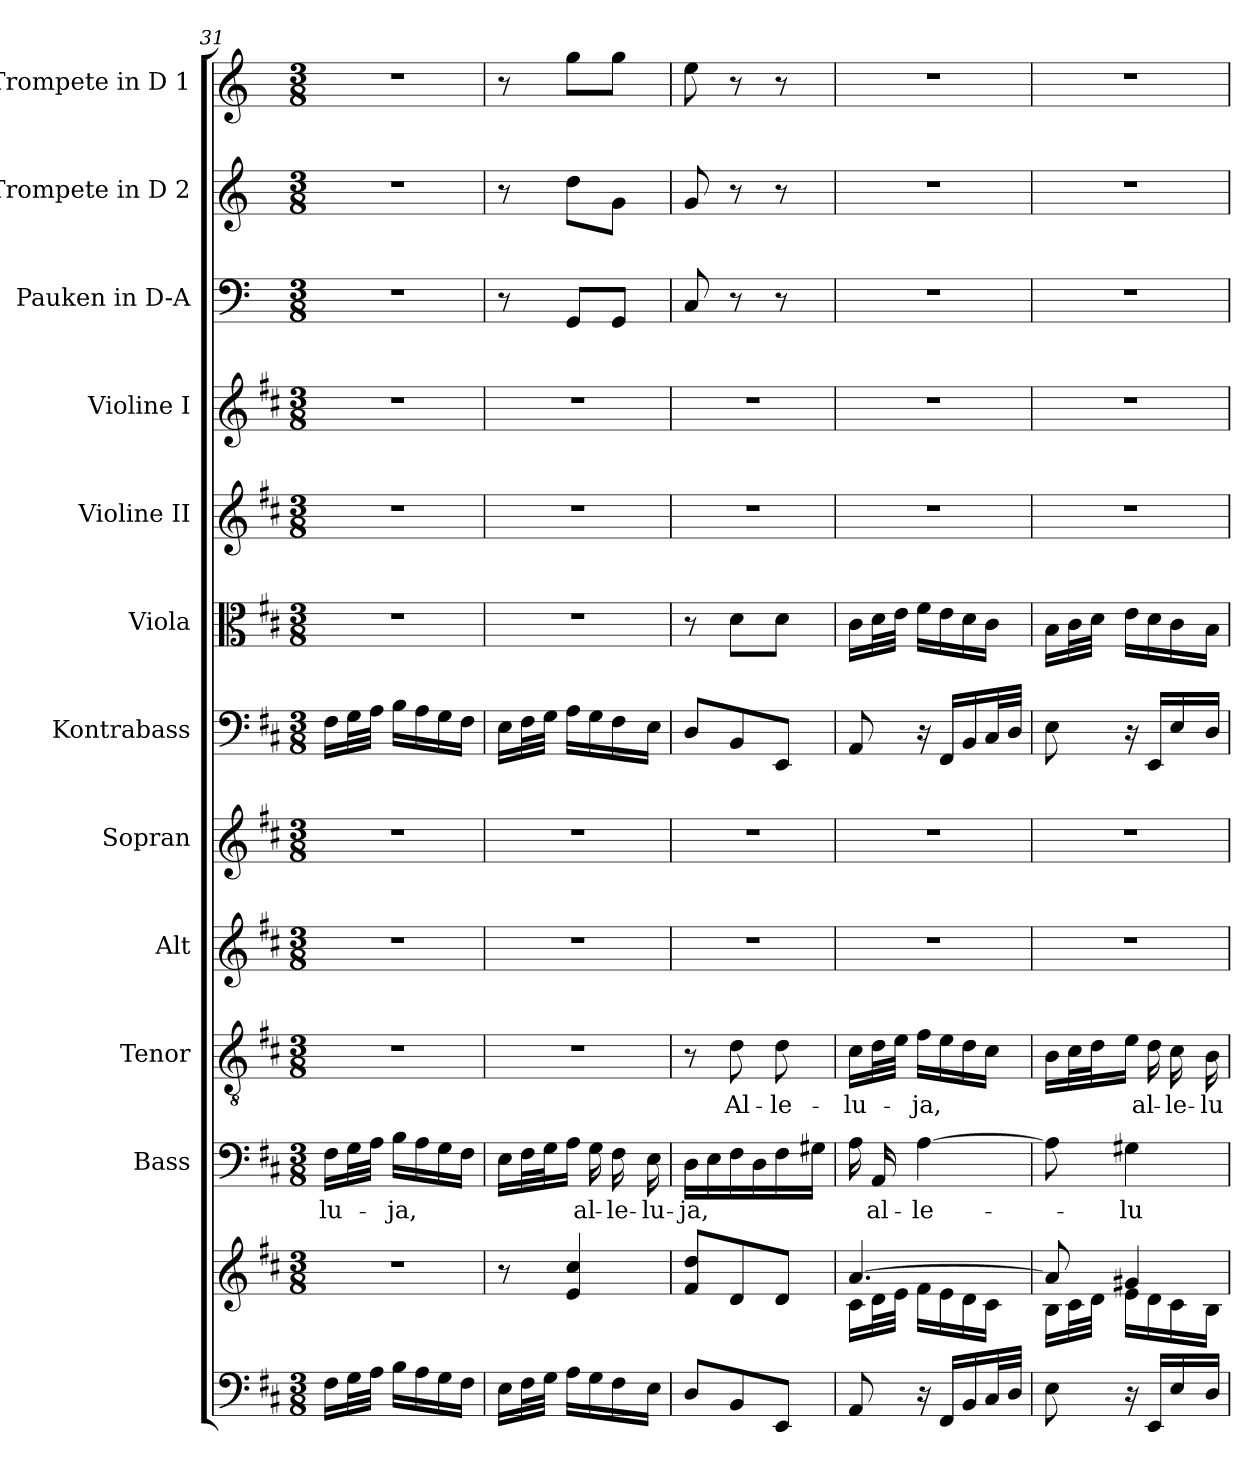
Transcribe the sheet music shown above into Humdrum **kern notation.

**kern	**kern	**kern	**text	**kern	**text	**kern	**kern	**kern	**kern	**kern	**kern	**kern	**kern	**kern
*part12	*part12	*part11	*part11	*part10	*part10	*part9	*part8	*part7	*part6	*part5	*part4	*part3	*part2	*part1
*staff13	*staff12	*staff11	*staff11	*staff10	*staff10	*staff9	*staff8	*staff7	*staff6	*staff5	*staff4	*staff3	*staff2	*staff1
*	*	*I"Bass	*	*I"Tenor	*	*I"Alt	*I"Sopran	*I"Kontrabass	*I"Viola	*I"Violine II	*I"Violine I	*I"Pauken in D-A	*I"Trompete in D 2	*I"Trompete in D 1
*	*	*I'B.	*	*I'T.	*	*I'A.	*I'S.	*I'Kb.	*I'Vla.	*I'Vl. II	*I'Vl. I	*I'Pauk.	*I'Trp. D 2	*I'Trp. D 1
*clefF4	*clefG2	*clefF4	*	*clefGv2	*	*clefG2	*clefG2	*clefF4	*clefC3	*clefG2	*clefG2	*clefF4	*clefG2	*clefG2
*	*	*	*	*	*	*	*	*ITrd7c12	*	*	*	*ITrd-1c-2	*ITrd-1c-2	*ITrd-1c-2
*k[f#c#]	*k[f#c#]	*k[f#c#]	*	*k[f#c#]	*	*k[f#c#]	*k[f#c#]	*k[f#c#]	*k[f#c#]	*k[f#c#]	*k[f#c#]	*k[f#c#]	*k[f#c#]	*k[f#c#]
*D:	*D:	*D:	*	*D:	*	*D:	*D:	*D:	*D:	*D:	*D:	*D:	*D:	*D:
*M3/8	*M3/8	*M3/8	*	*M3/8	*	*M3/8	*M3/8	*M3/8	*M3/8	*M3/8	*M3/8	*M3/8	*M3/8	*M3/8
=31	=31	=31	=31	=31	=31	=31	=31	=31	=31	=31	=31	=31	=31	=31
!	!	!	!LO:LY:b	!	!	!	!	!	!	!	!	!	!	!
16F#\LL	4.r	16F#\LL	-lu-	4.r	.	4.r	4.r	16FF#\LL	4.r	4.r	4.r	4.r	4.r	4.r
32G\L	.	32G\L	.	.	.	.	.	32GG\L	.	.	.	.	.	.
32A\JJJ	.	32A\JJJ	.	.	.	.	.	32AA\JJJ	.	.	.	.	.	.
!	!	!	!LO:LY:b	!	!	!	!	!	!	!	!	!	!	!
16B\LL	.	16B\LL	-ja,	.	.	.	.	16BB\LL	.	.	.	.	.	.
16A\	.	16A\	.	.	.	.	.	16AA\	.	.	.	.	.	.
16G\	.	16G\	.	.	.	.	.	16GG\	.	.	.	.	.	.
16F#\JJ	.	16F#\JJ	.	.	.	.	.	16FF#\JJ	.	.	.	.	.	.
!!LO:PB:g=z
=32	=32	=32	=32	=32	=32	=32	=32	=32	=32	=32	=32	=32	=32	=32
16E\LL	8r	16E\LL	.	4.r	.	4.r	4.r	16EE\LL	4.r	4.r	4.r	8r	8r	8r
32F#\L	.	32F#\L	.	.	.	.	.	32FF#\L	.	.	.	.	.	.
32G\JJJ	.	32G\J	.	.	.	.	.	32GG\JJJ	.	.	.	.	.	.
16A\LL	4e/ 4cc#/	16A\JJ	.	.	.	.	.	16AA\LL	.	.	.	8AA/L	8ee\L	8aa\L
!	!	!	!LO:LY:b	!	!	!	!	!	!	!	!	!	!	!
16G\	.	16G\	al-	.	.	.	.	16GG\	.	.	.	.	.	.
!	!	!	!LO:LY:b	!	!	!	!	!	!	!	!	!	!	!
16F#\	.	16F#\	-le-	.	.	.	.	16FF#\	.	.	.	8AA/J	8a\J	8aa\J
!	!	!	!LO:LY:b	!	!	!	!	!	!	!	!	!	!	!
16E\JJ	.	16E\	-lu-	.	.	.	.	16EE\JJ	.	.	.	.	.	.
=33	=33	=33	=33	=33	=33	=33	=33	=33	=33	=33	=33	=33	=33	=33
!	!	!	!LO:LY:b	!	!	!	!	!	!	!	!	!	!	!
8D/L	8f#/ 8dd/L	16D\LL	-ja,	8r	.	4.r	4.r	8DD/L	8r	4.r	4.r	8D/	8a/	8ff#\
.	.	16E\	.	.	.	.	.	.	.	.	.	.	.	.
!	!	!	!	!	!LO:LY:b	!	!	!	!	!	!	!	!	!
8BB/	8d/	16F#\	.	8d\	Al-	.	.	8BBB/	8d\L	.	.	8r	8r	8r
.	.	16D\	.	.	.	.	.	.	.	.	.	.	.	.
!	!	!	!	!	!LO:LY:b	!	!	!	!	!	!	!	!	!
8EE/J	8d/J	16F#\	.	8d\	-le-	.	.	8EEE/J	8d\J	.	.	8r	8r	8r
.	.	16G#X\JJ	.	.	.	.	.	.	.	.	.	.	.	.
=34	=34	=34	=34	=34	=34	=34	=34	=34	=34	=34	=34	=34	=34	=34
*	*^	*	*	*	*	*	*	*	*	*	*	*	*	*
!	!	!	!	!	!	!LO:LY:b	!	!	!	!	!	!	!	!	!
8AA/	[>4.a/	16c#\LL	16A\	.	16c#\LL	-lu-	4.r	4.r	8AAA/	16c#\LL	4.r	4.r	4.r	4.r	4.r
!	!	!	!	!LO:LY:b	!	!	!	!	!	!	!	!	!	!	!
.	.	32d\L	16AA/	al-	32d\L	.	.	.	.	32d\L	.	.	.	.	.
.	.	32e\JJJ	.	.	32e\JJJ	.	.	.	.	32e\JJJ	.	.	.	.	.
!	!	!	!	!LO:LY:b	!	!LO:LY:b	!	!	!	!	!	!	!	!	!
16r	.	16f#\LL	[4A\	-le-	16f#\LL	-ja,	.	.	16r	16f#\LL	.	.	.	.	.
16FF#/LL	.	16e\	.	.	16e\	.	.	.	16FFF#/LL	16e\	.	.	.	.	.
16BB/	.	16d\	.	.	16d\	.	.	.	16BBB/	16d\	.	.	.	.	.
32C#/L	.	16c#\JJ	.	.	16c#\JJ	.	.	.	32CC#/L	16c#\JJ	.	.	.	.	.
32D/JJJ	.	.	.	.	.	.	.	.	32DD/JJJ	.	.	.	.	.	.
=35	=35	=35	=35	=35	=35	=35	=35	=35	=35	=35	=35	=35	=35	=35	=35
8E\	8a/]	16B\LL	8A\]	.	16B\LL	.	4.r	4.r	8EE\	16B\LL	4.r	4.r	4.r	4.r	4.r
.	.	32c#\L	.	.	32c#\L	.	.	.	.	32c#\L	.	.	.	.	.
.	.	32d\JJJ	.	.	32d\J	.	.	.	.	32d\JJJ	.	.	.	.	.
!	!	!	!	!LO:LY:b	!	!	!	!	!	!	!	!	!	!	!
16r	4g#X/	16e\LL	4G#X\	-lu-	16e\JJ	.	.	.	16r	16e\LL	.	.	.	.	.
!	!	!	!	!	!	!LO:LY:b	!	!	!	!	!	!	!	!	!
16EE/LL	.	16d\	.	.	16d\	al-	.	.	16EEE/LL	16d\	.	.	.	.	.
!	!	!	!	!	!	!LO:LY:b	!	!	!	!	!	!	!	!	!
16E/	.	16c#\	.	.	16c#\	-le-	.	.	16EE/	16c#\	.	.	.	.	.
!	!	!	!	!	!	!LO:LY:b	!	!	!	!	!	!	!	!	!
16D/JJ	.	16B\JJ	.	.	16B\	-lu-	.	.	16DD/JJ	16B\JJ	.	.	.	.	.
*	*v	*v	*	*	*	*	*	*	*	*	*	*	*	*	*
=	=	=	=	=	=	=	=	=	=	=	=	=	=	=
*-	*-	*-	*-	*-	*-	*-	*-	*-	*-	*-	*-	*-	*-	*-
